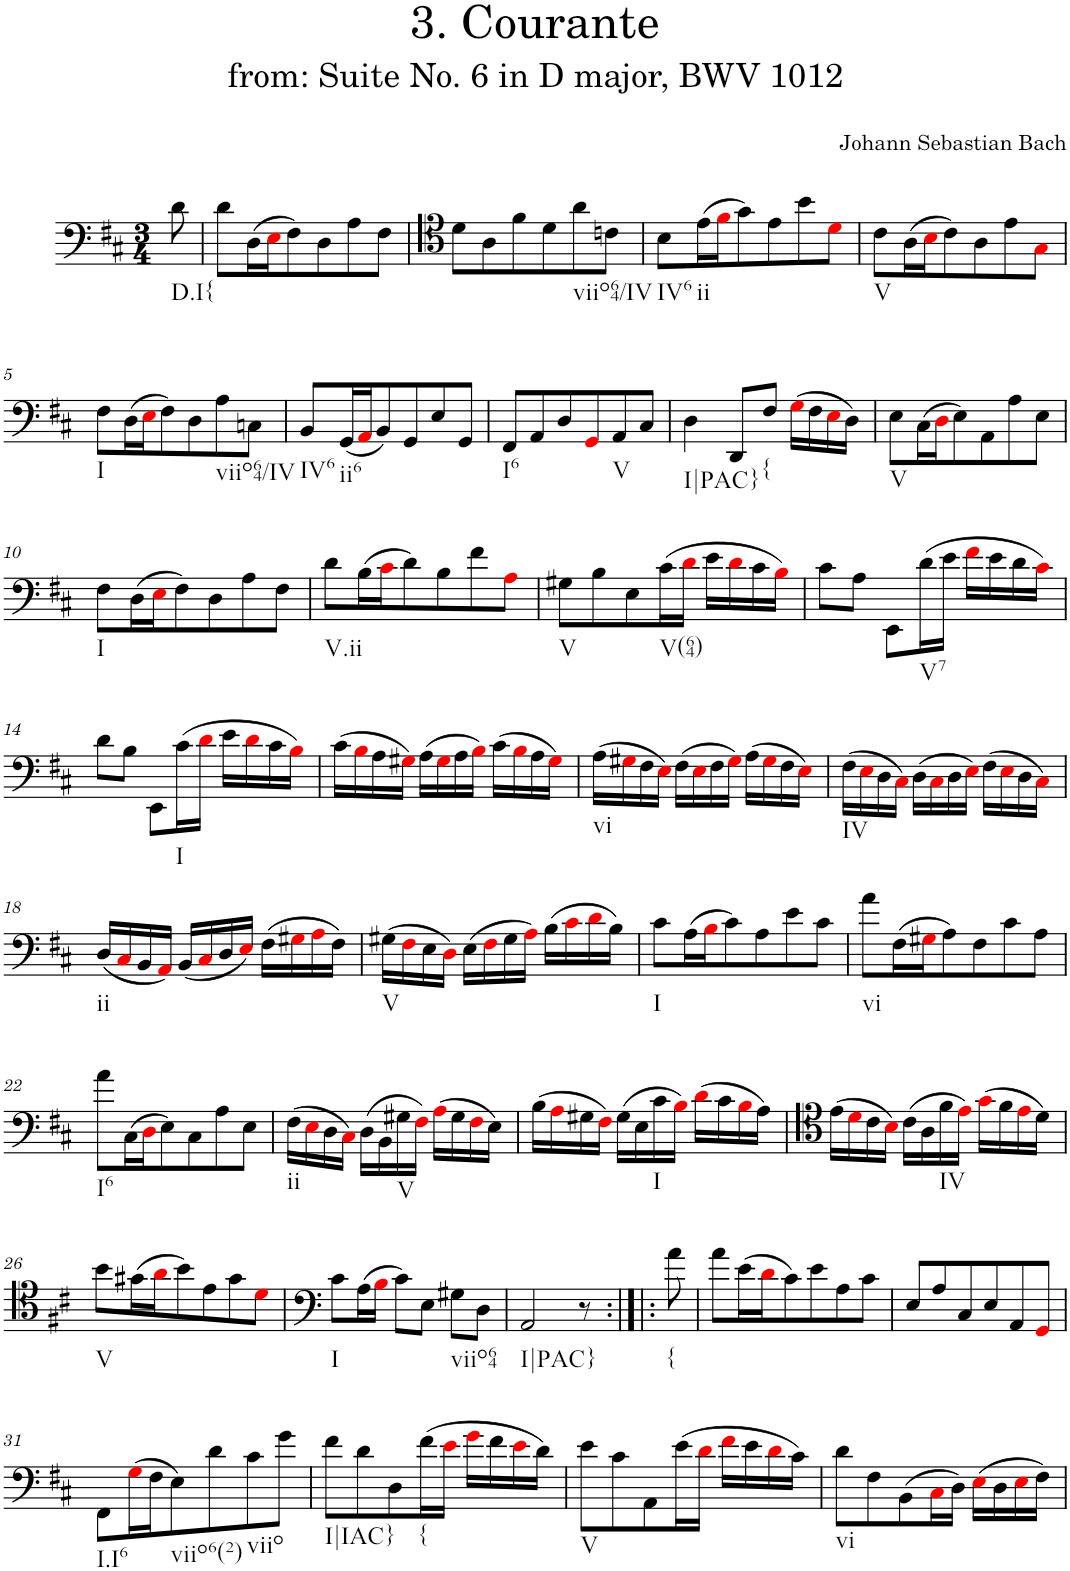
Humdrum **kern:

**kern
*part1
*staff1
*I"Piano
*I'Pno.
*clefF4
*k[f#c#]
*M3/4
=
!LO:TX:b:t=D.I{
8d\
=1
8d\L
(16D\L
16Ei\J
8F#\)
8D\
8A\
8F#\J
=2
8d\L
8A\
8f#\
8d\
!LO:TX:b:t=viio64/IV
8a\
8cn\J
=3
!LO:TX:b:t=IV6
8B\L
!LO:TX:b:t=ii
(16e\L
16f#i\J
8g\)
8e\
8b\
8di\J
=4
!LO:TX:b:t=V
8c#\L
(16A\L
16Bi\J
8c#\)
8A\
8e\
8Gi\J
!!LO:LB:g=z
=5
!LO:TX:b:t=I
8F#\L
(16D\L
16Ei\J
8F#\)
8D\
!LO:TX:b:t=viio64/IV
8A\
8Cn\J
=6
!LO:TX:b:t=IV6
8BB/L
!LO:TX:b:t=ii6
(16GG/L
16AAi/J
8BB/)
8GG/
8E/
8GG/J
=7
!LO:TX:b:t=I6
8FF#/L
8AA/
8D/
8GGi/
!LO:TX:b:t=V
8AA/
8C#/J
=8
!LO:TX:b:t=I|PAC}
4D\
8DD/L
!LO:TX:b:t={
8F#/J
(16Gi\LL
16F#\
16Ei\
16D\JJ)
=9
!LO:TX:b:t=V
8E\L
(16C#\L
16Di\J
8E\)
8AA\
8A\
8E\J
!!LO:LB:g=z
=10
!LO:TX:b:t=I
8F#\L
(16D\L
16Ei\J
8F#\)
8D\
8A\
8F#\J
=11
!LO:TX:b:t=V.ii
8d\L
(16B\L
16c#i\J
8d\)
8B\
8f#\
8Ai\J
=12
!LO:TX:b:t=V
8G#X\L
8B\
8E\
!LO:TX:b:t=V(64)
(16c#\L
16di\JJ
16e\LL
16di\
16c#\
16Bi\JJ)
=13
8c#\L
8A\J
8EE\L
!LO:TX:b:t=V7
(16d\L
16e\JJ
16f#i\LL
16e\
16d\
16c#i\JJ)
!!LO:LB:g=z
=14
8d\L
8B\J
8EE\L
!LO:TX:b:t=I
(16c#\L
16di\JJ
16e\LL
16di\
16c#\
16Bi\JJ)
=15
(16c#\LL
16Bi\
16A\
16G#Xi\JJ)
(16A\LL
16G#i\
16A\
16Bi\JJ)
(16c#\LL
16Bi\
16A\
16G#i\JJ)
=16
!LO:TX:b:t=vi
(16A\LL
16G#Xi\
16F#\
16Ei\JJ)
(16F#\LL
16Ei\
16F#\
16G#i\JJ)
(16A\LL
16G#i\
16F#\
16Ei\JJ)
=17
!LO:TX:b:t=IV
(16F#\LL
16Ei\
16D\
16C#i\JJ)
(16D\LL
16C#i\
16D\
16Ei\JJ)
(16F#\LL
16Ei\
16D\
16C#i\JJ)
!!LO:LB:g=z
=18
!LO:TX:b:t=ii
(16D/LL
16C#i/
16BB/
16AAi/JJ)
(16BB/LL
16C#i/
16D/
16Ei/JJ)
(16F#\LL
16G#Xi\
16Ai\
16F#\JJ)
=19
!LO:TX:b:t=V
(16G#X\LL
16F#i\
16E\
16Di\JJ)
(16E\LL
16F#i\
16G#\
16Ai\JJ)
(16B\LL
16c#i\
16di\
16B\JJ)
=20
!LO:TX:b:t=I
8c#\L
(16A\L
16Bi\J
8c#\)
8A\
8e\
8c#\J
=21
!LO:TX:b:t=vi
8a\L
(16F#\L
16G#Xi\J
8A\)
8F#\
8c#\
8A\J
!!LO:LB:g=z
=22
!LO:TX:b:t=I6
8a\L
(16C#\L
16Di\J
8E\)
8C#\
8A\
8E\J
=23
!LO:TX:b:t=ii
(16F#\LL
16Ei\
16D\
16C#i\JJ)
(16D\LL
16BB\
!LO:TX:b:t=V
16G#X\
16F#i\JJ)
(16Ai\LL
16G#\
16F#i\
16E\JJ)
=24
(16B\LL
16Ai\
16G#X\
16F#i\JJ)
(16G#\LL
16E\
!LO:TX:b:t=I
16c#\
16Bi\JJ)
(16di\LL
16c#\
16Bi\
16A\JJ)
=25
(16e\LL
16di\
16c#\
16Bi\JJ)
(16c#\LL
16A\
!LO:TX:b:t=IV
16f#\
16ei\JJ)
(16gi\LL
16f#\
16ei\
16d\JJ)
!!LO:LB:g=z
=26
!LO:TX:b:t=V
8b\L
(16g#X\L
16ai\J
8b\)
8e\
8g#\
8di\J
=27
!LO:TX:b:t=I
8c#\L
(16A\L
16Bi\JJ
8c#\L)
8E\J
!LO:TX:b:t=viio64
8G#X\L
8D\J
=28
!LO:TX:b:t=I|PAC}
2AA/
8r
!LO:TX:b:t={
8a\
=29
8a\L
(16e\L
16di\J
8c#\)
8e\
8A\
8c#\J
=30
8E/L
8A/
8C#/
8E/
8AA/
8GGi/J
!!LO:LB:g=z
=31
!LO:TX:b:t=I.I6
8FF#\L
(16Gi\L
16F#\J
!LO:TX:b:t=viio6(2)
8E\)
8d\
!LO:TX:b:t=viio
8c#\
8g\J
=32
!LO:TX:b:t=I|IAC}
8f#\L
8d\
8D\
!LO:TX:b:t={
(16f#\L
16ei\JJ
16gi\LL
16f#\
16ei\
16d\JJ)
=33
!LO:TX:b:t=V
8e\L
8c#\
8AA\
(16e\L
16di\JJ
16f#i\LL
16e\
16di\
16c#\JJ)
=34
!LO:TX:b:t=vi
8d\L
8F#\
(8BB\
16C#i\L
16D\JJ)
(16Ei\LL
16D\
16Ei\
16F#\JJ)
=
*-
